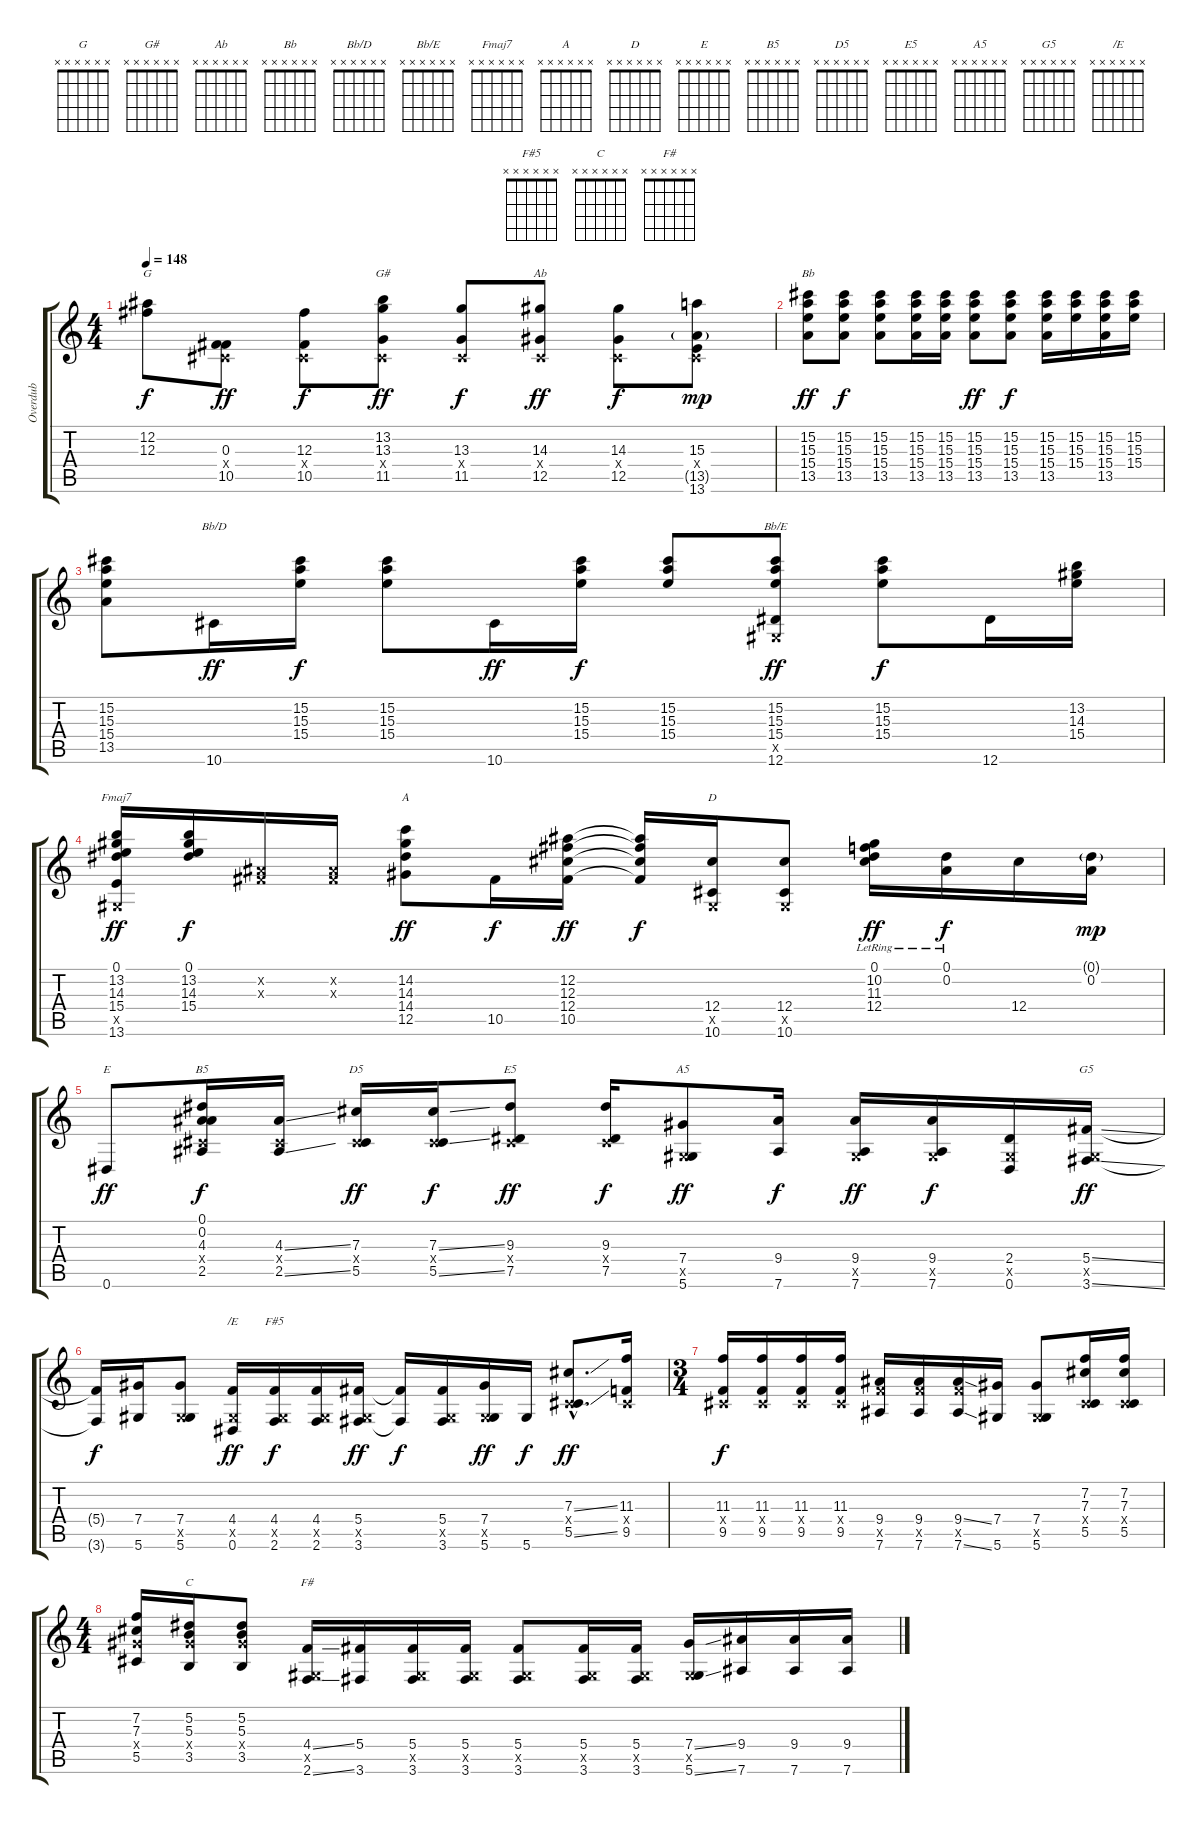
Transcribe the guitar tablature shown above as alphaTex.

\track ("Overdub" "Overdub") {instrument fretlessbass}
\staff {score tabs}
\tuning (Eb4 Bb3 Gb3 Db3 Ab2 Eb2) {hide}
\chord ("G" x x x x x x) {firstfret 0}
\chord ("G#" x x x x x x) {firstfret 0}
\chord ("Ab" x x x x x x) {firstfret 0}
\chord ("Bb" x x x x x x) {firstfret 0}
\chord ("Bb/D" x x x x x x) {firstfret 0}
\chord ("Bb/E" x x x x x x) {firstfret 0}
\chord ("Fmaj7" x x x x x x) {firstfret 0}
\chord ("A" x x x x x x) {firstfret 0}
\chord ("D" x x x x x x) {firstfret 0}
\chord ("E" x x x x x x) {firstfret 0}
\chord ("B5" x x x x x x) {firstfret 0}
\chord ("D5" x x x x x x) {firstfret 0}
\chord ("E5" x x x x x x) {firstfret 0}
\chord ("A5" x x x x x x) {firstfret 0}
\chord ("G5" x x x x x x) {firstfret 0}
\chord ("/E" x x x x x x) {firstfret 0}
\chord ("F#5" x x x x x x) {firstfret 0}
\chord ("C" x x x x x x) {firstfret 0}
\chord ("F#" x x x x x x) {firstfret 0}
\ts (4 4)
\tempo 148
\clef g2
\ks c
(12.2 12.3).8{ch "G" dy f} (0.3 0.4{x} 10.5).8{dy ff} (12.3 0.4{x} 10.5).8{dy f} (13.2 13.3 0.4{x} 11.5).8{ch "G#" dy ff} (13.3 0.4{x} 11.5).8{dy f} (14.3 0.4{x} 12.5).8{ch "Ab" dy ff} (14.3 0.4{x} 12.5).8{dy f} (15.3 0.4{x} 13.5{g} 13.6).8{dy mp} |
(15.2 15.3 15.4 13.5).8{ch "Bb" dy ff} (15.2 15.3 15.4 13.5).8{dy f} (15.2 15.3 15.4 13.5).8 (15.2 15.3 15.4 13.5).16 (15.2 15.3 15.4 13.5).16 (15.2 15.3 15.4 13.5).8{dy ff} (15.2 15.3 15.4 13.5).8{dy f} (15.2 15.3 15.4 13.5).16 (15.2 15.3 15.4).16 (15.2 15.3 15.4 13.5).16 (15.2 15.3 15.4).16 |
(15.2 15.3 15.4 13.5).8 10.6.16{ch "Bb/D" dy ff} (15.2 15.3 15.4).16{dy f} (15.2 15.3 15.4).8 10.6.16{dy ff} (15.2 15.3 15.4).16{dy f} (15.2 15.3 15.4).8 (15.2 15.3 15.4 0.5{x} 12.6).8{ch "Bb/E" dy ff} (15.2 15.3 15.4).8{dy f} 12.6.16 (13.2 14.3 15.4).16 |
(0.1 13.2 14.3 15.4 0.5{x} 13.6).16{ch "Fmaj7" dy ff} (0.1 13.2 14.3 15.4).16{dy f} (0.2{x} 0.3{x}).16 (0.2{x} 0.3{x}).16 (14.2 14.3 14.4 12.5).8{ch "A" dy ff} 10.5.16{dy f} (12.2 12.3 12.4 10.5).16{dy ff} (12.2{t} 12.3{t} 12.4{t} 10.5{t}).16{dy f} (12.4 0.5{x} 10.6).16{ch "D"} (12.4 0.5{x} 10.6).8 (0.1 10.2 11.3{lr} 12.4{lr}).16{dy ff} (0.1{lr} 0.2{lr}).16{dy f} 12.4.16 (0.1{g} 0.2).16{dy mp} |
0.6.8{ch "E" dy ff} (0.1 0.2 4.3 0.4{x} 2.5).16{ch "B5" dy f} (4.3{ss} 0.4{x} 2.5{ss}).16 (7.3 0.4{x} 5.5).16{ch "D5" dy ff} (7.3{ss} 0.4{x} 5.5{ss}).16{dy f} (9.3 0.4{x} 7.5).8{ch "E5" dy ff} (9.3 0.4{x} 7.5).16{dy f} (7.4 0.5{x} 5.6).8{ch "A5" dy ff} (9.4 7.6).16{dy f} (9.4 0.5{x} 7.6).16{dy ff} (9.4 0.5{x} 7.6).16{dy f} (2.4 0.5{x} 0.6).16 (5.4{ss} 0.5{x} 3.6{ss}).16{ch "G5" dy ff} |
(5.4{t} 3.6{t}).16{dy f} (7.4 5.6).16 (7.4 0.5{x} 5.6).8 (4.4 0.5{x} 0.6).16{ch "/E" dy ff} (4.4 0.5{x} 2.6).16{ch "F#5" dy f} (4.4 0.5{x} 2.6).16 (5.4 0.5{x} 3.6).16{dy ff} (5.4{t} 3.6{t}).16{dy f} (5.4 0.5{x} 3.6).16 (7.4 0.5{x} 5.6).16{dy ff} 5.6.16{dy f} (7.3{ss hac} 0.4{hac x} 5.5{ss hac}).8{d dy ff} (11.3 0.4{x} 9.5).16 |
\ts (3 4)
(11.3 0.4{x} 9.5).16{dy f} (11.3 0.4{x} 9.5).16 (11.3 0.4{x} 9.5).16 (11.3 0.4{x} 9.5).16 (9.4 9.5{x} 7.6).16 (9.4 9.5{x} 7.6).16 (9.4{ss} 9.5{x} 7.6{ss}).16 (7.4 5.6).16 (7.4 0.5{x} 5.6).8 (7.2 7.3 0.4{x} 5.5).16 (7.2 7.3 0.4{x} 5.5).16 |
\ts (4 4)
(7.2 7.3 7.4{x} 5.5).16 (5.2 5.3 7.4{x} 3.5).16{ch "C"} (5.2 5.3 7.4{x} 3.5).8 (4.4{ss} 0.5{x} 2.6{ss}).16{ch "F#"} (5.4 3.6).16 (5.4 0.5{x} 3.6).16 (5.4 0.5{x} 3.6).16 (5.4 0.5{x} 3.6).8 (5.4 0.5{x} 3.6).16 (5.4 0.5{x} 3.6).16 (7.4{ss} 0.5{x} 5.6{ss}).16 (9.4 7.6).16 (9.4 7.6).16 (9.4 7.6).16
